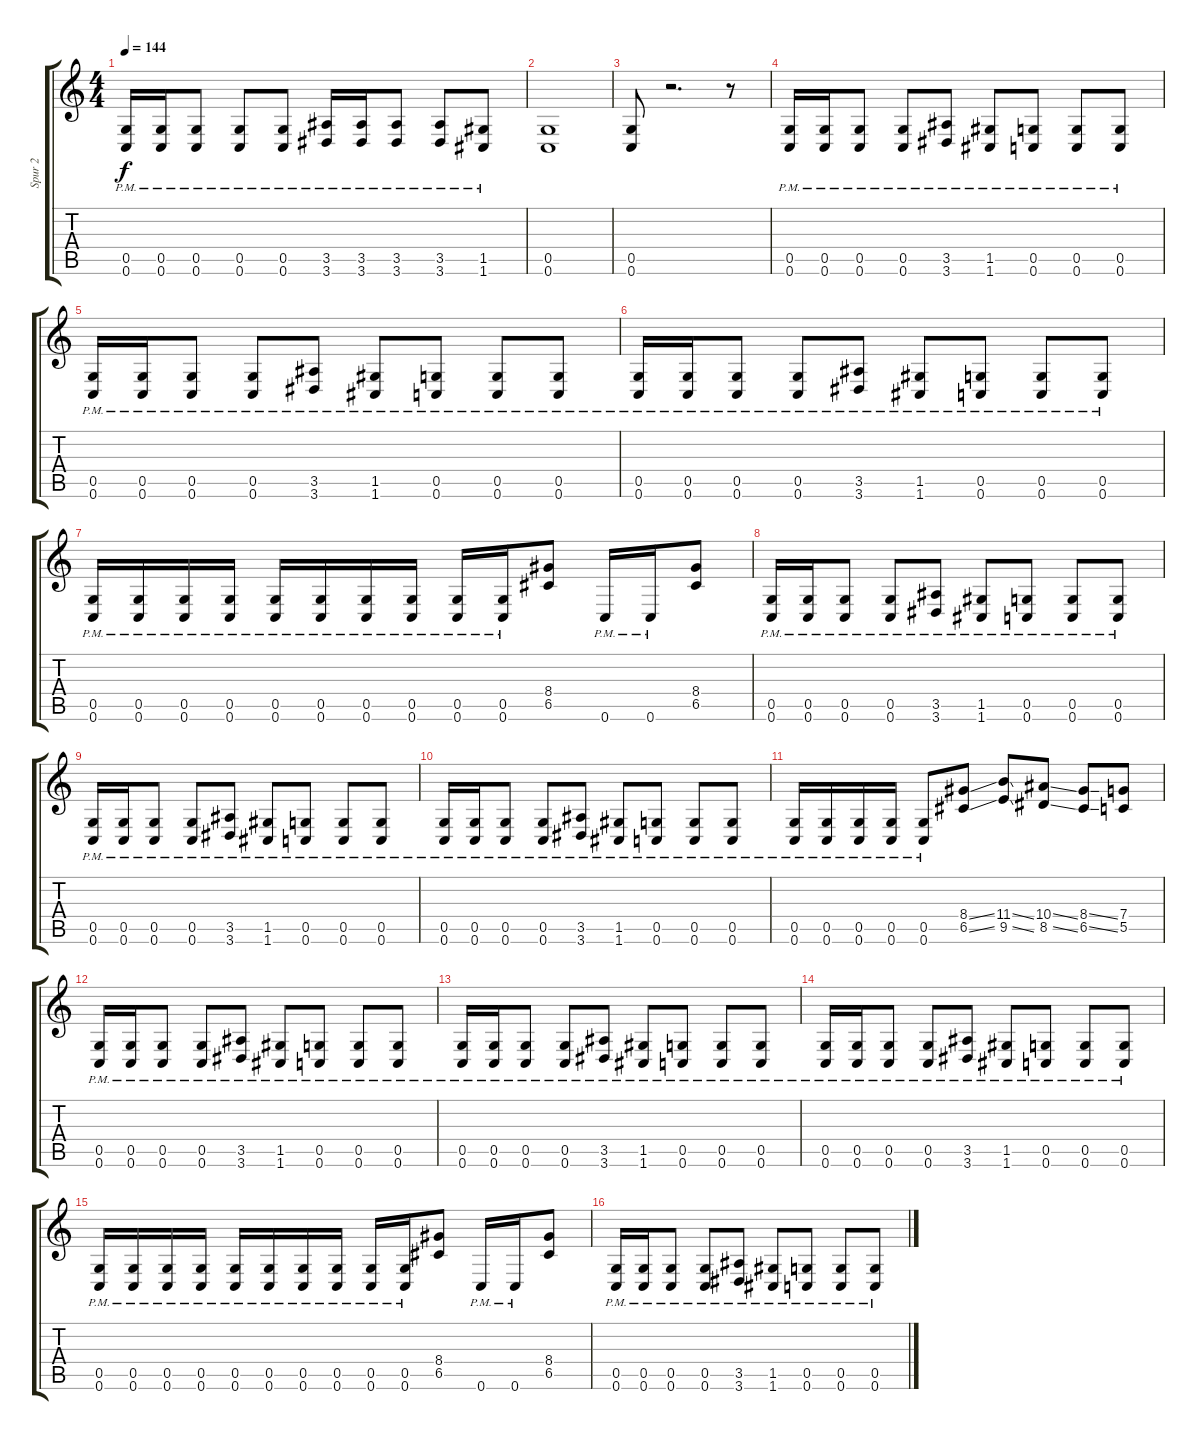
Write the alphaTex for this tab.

\track ("Spur 2" "Spur 2") {instrument distortionguitar}
\staff {score tabs}
\tuning (D4 A3 F3 C3 G2 C2) {hide}
\ts (4 4)
\tempo 144
\clef g2
\ks c
(0.5{pm} 0.6{pm}).16{dy f instrument distortionguitar} (0.5{pm} 0.6{pm}).16 (0.5{pm} 0.6{pm}).8 (0.5{pm} 0.6{pm}).8 (0.5{pm} 0.6{pm}).8 (3.5{pm} 3.6{pm}).16 (3.5{pm} 3.6{pm}).16 (3.5{pm} 3.6{pm}).8 (3.5{pm} 3.6{pm}).8 (1.5{pm} 1.6{pm}).8 |
(0.5 0.6).1 |
(0.5 0.6).8 r.2{d} r.8 |
(0.5{pm} 0.6{pm}).16 (0.5{pm} 0.6{pm}).16 (0.5{pm} 0.6{pm}).8 (0.5{pm} 0.6{pm}).8 (3.5{pm} 3.6{pm}).8 (1.5{pm} 1.6{pm}).8 (0.5{pm} 0.6{pm}).8 (0.5{pm} 0.6{pm}).8 (0.5{pm} 0.6{pm}).8 |
(0.5{pm} 0.6{pm}).16 (0.5{pm} 0.6{pm}).16 (0.5{pm} 0.6{pm}).8 (0.5{pm} 0.6{pm}).8 (3.5{pm} 3.6{pm}).8 (1.5{pm} 1.6{pm}).8 (0.5{pm} 0.6{pm}).8 (0.5{pm} 0.6{pm}).8 (0.5{pm} 0.6{pm}).8 |
(0.5{pm} 0.6{pm}).16 (0.5{pm} 0.6{pm}).16 (0.5{pm} 0.6{pm}).8 (0.5{pm} 0.6{pm}).8 (3.5{pm} 3.6{pm}).8 (1.5{pm} 1.6{pm}).8 (0.5{pm} 0.6{pm}).8 (0.5{pm} 0.6{pm}).8 (0.5{pm} 0.6{pm}).8 |
(0.5{pm} 0.6{pm}).16 (0.5{pm} 0.6{pm}).16 (0.5{pm} 0.6{pm}).16 (0.5{pm} 0.6{pm}).16 (0.5{pm} 0.6{pm}).16 (0.5{pm} 0.6{pm}).16 (0.5{pm} 0.6{pm}).16 (0.5{pm} 0.6{pm}).16 (0.5{pm} 0.6{pm}).16 (0.5{pm} 0.6{pm}).16 (8.4 6.5).8 0.6{pm}.16 0.6{pm}.16 (8.4 6.5).8 |
(0.5{pm} 0.6{pm}).16 (0.5{pm} 0.6{pm}).16 (0.5{pm} 0.6{pm}).8 (0.5{pm} 0.6{pm}).8 (3.5{pm} 3.6{pm}).8 (1.5{pm} 1.6{pm}).8 (0.5{pm} 0.6{pm}).8 (0.5{pm} 0.6{pm}).8 (0.5{pm} 0.6{pm}).8 |
(0.5{pm} 0.6{pm}).16 (0.5{pm} 0.6{pm}).16 (0.5{pm} 0.6{pm}).8 (0.5{pm} 0.6{pm}).8 (3.5{pm} 3.6{pm}).8 (1.5{pm} 1.6{pm}).8 (0.5{pm} 0.6{pm}).8 (0.5{pm} 0.6{pm}).8 (0.5{pm} 0.6{pm}).8 |
(0.5{pm} 0.6{pm}).16 (0.5{pm} 0.6{pm}).16 (0.5{pm} 0.6{pm}).8 (0.5{pm} 0.6{pm}).8 (3.5{pm} 3.6{pm}).8 (1.5{pm} 1.6{pm}).8 (0.5{pm} 0.6{pm}).8 (0.5{pm} 0.6{pm}).8 (0.5{pm} 0.6{pm}).8 |
(0.5{pm} 0.6{pm}).16 (0.5{pm} 0.6{pm}).16 (0.5{pm} 0.6{pm}).16 (0.5{pm} 0.6{pm}).16 (0.5{pm} 0.6{pm}).8 (8.4{ss} 6.5{ss}).8 (11.4{ss} 9.5{ss}).8 (10.4{ss} 8.5{ss}).8 (8.4{ss} 6.5{ss}).8 (7.4 5.5).8 |
(0.5{pm} 0.6{pm}).16 (0.5{pm} 0.6{pm}).16 (0.5{pm} 0.6{pm}).8 (0.5{pm} 0.6{pm}).8 (3.5{pm} 3.6{pm}).8 (1.5{pm} 1.6{pm}).8 (0.5{pm} 0.6{pm}).8 (0.5{pm} 0.6{pm}).8 (0.5{pm} 0.6{pm}).8 |
(0.5{pm} 0.6{pm}).16 (0.5{pm} 0.6{pm}).16 (0.5{pm} 0.6{pm}).8 (0.5{pm} 0.6{pm}).8 (3.5{pm} 3.6{pm}).8 (1.5{pm} 1.6{pm}).8 (0.5{pm} 0.6{pm}).8 (0.5{pm} 0.6{pm}).8 (0.5{pm} 0.6{pm}).8 |
(0.5{pm} 0.6{pm}).16 (0.5{pm} 0.6{pm}).16 (0.5{pm} 0.6{pm}).8 (0.5{pm} 0.6{pm}).8 (3.5{pm} 3.6{pm}).8 (1.5{pm} 1.6{pm}).8 (0.5{pm} 0.6{pm}).8 (0.5{pm} 0.6{pm}).8 (0.5{pm} 0.6{pm}).8 |
(0.5{pm} 0.6{pm}).16 (0.5{pm} 0.6{pm}).16 (0.5{pm} 0.6{pm}).16 (0.5{pm} 0.6{pm}).16 (0.5{pm} 0.6{pm}).16 (0.5{pm} 0.6{pm}).16 (0.5{pm} 0.6{pm}).16 (0.5{pm} 0.6{pm}).16 (0.5{pm} 0.6{pm}).16 (0.5{pm} 0.6{pm}).16 (8.4 6.5).8 0.6{pm}.16 0.6{pm}.16 (8.4 6.5).8 |
(0.5{pm} 0.6{pm}).16 (0.5{pm} 0.6{pm}).16 (0.5{pm} 0.6{pm}).8 (0.5{pm} 0.6{pm}).8 (3.5{pm} 3.6{pm}).8 (1.5{pm} 1.6{pm}).8 (0.5{pm} 0.6{pm}).8 (0.5{pm} 0.6{pm}).8 (0.5{pm} 0.6{pm}).8
